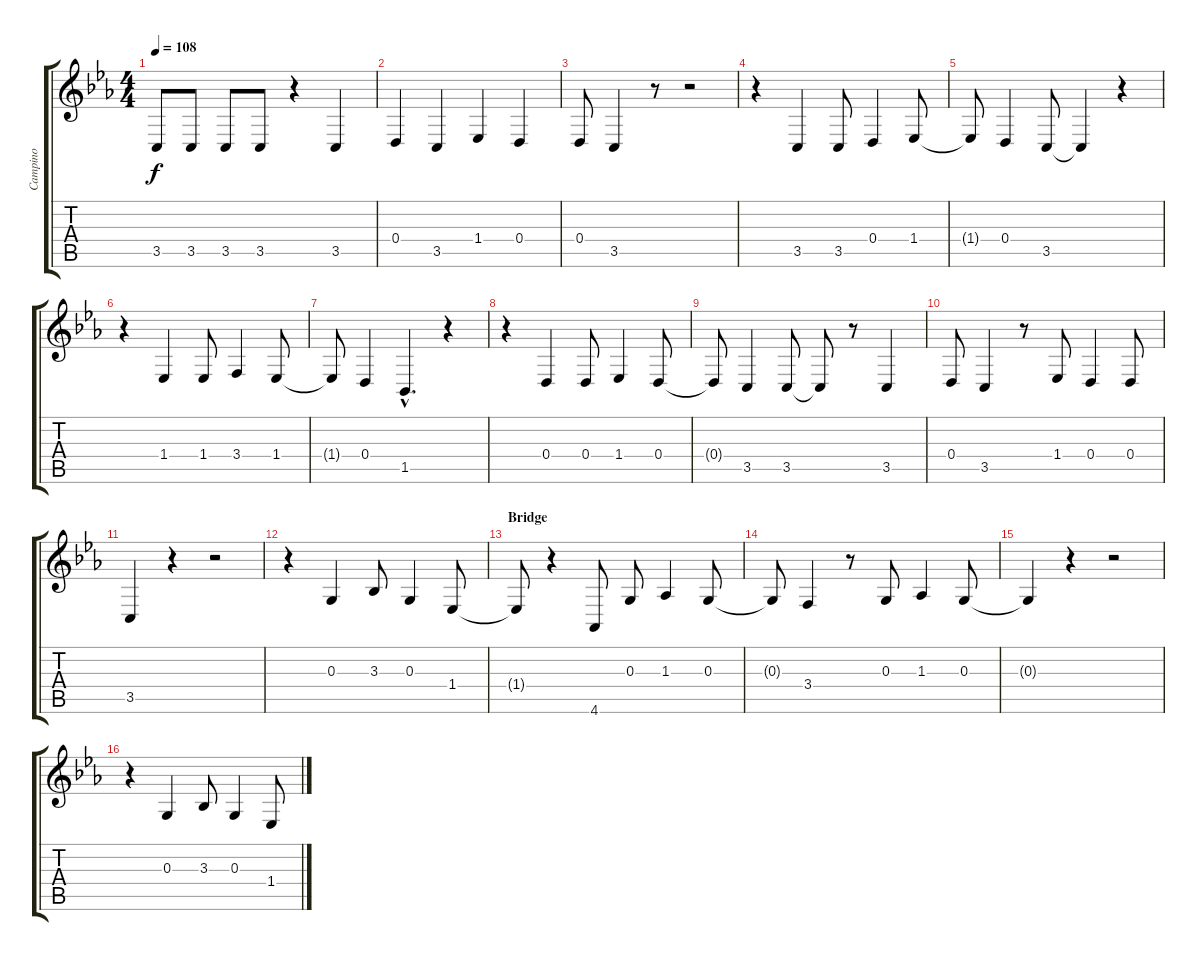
\track ("Campino" "Campino") {instrument stringensemble1}
\staff {score tabs}
\tuning (E4 B3 G3 D3 A2 E2) {hide}
\ts (4 4)
\tempo 108
\clef g2
\ks eb
3.5.8{dy f} 3.5.8 3.5.8 3.5.8 r.4 3.5.4 |
0.4.4 3.5.4 1.4.4 0.4.4 |
0.4.8 3.5.4 r.8 r.2 |
r.4 3.5.4 3.5.8 0.4.4 1.4.8 |
1.4{t}.8 0.4.4 3.5.8 3.5{t}.4 r.4 |
r.4 1.4.4 1.4.8 3.4.4 1.4.8 |
1.4{t}.8 0.4.4 1.5{hac}.4{d} r.4 |
r.4 0.4.4 0.4.8 1.4.4 0.4.8 |
0.4{t}.8 3.5.4 3.5.8 3.5{t}.8 r.8 3.5.4 |
0.4.8 3.5.4 r.8 1.4.8 0.4.4 0.4.8 |
3.5.4 r.4 r.2 |
r.4 0.3.4 3.3.8 0.3.4 1.4.8 |
\section ("" "Bridge")
1.4{t}.8 r.4 4.6.8 0.3.8 1.3.4 0.3.8 |
0.3{t}.8 3.4.4 r.8 0.3.8 1.3.4 0.3.8 |
0.3{t}.4 r.4 r.2 |
r.4 0.3.4 3.3.8 0.3.4 1.4.8
